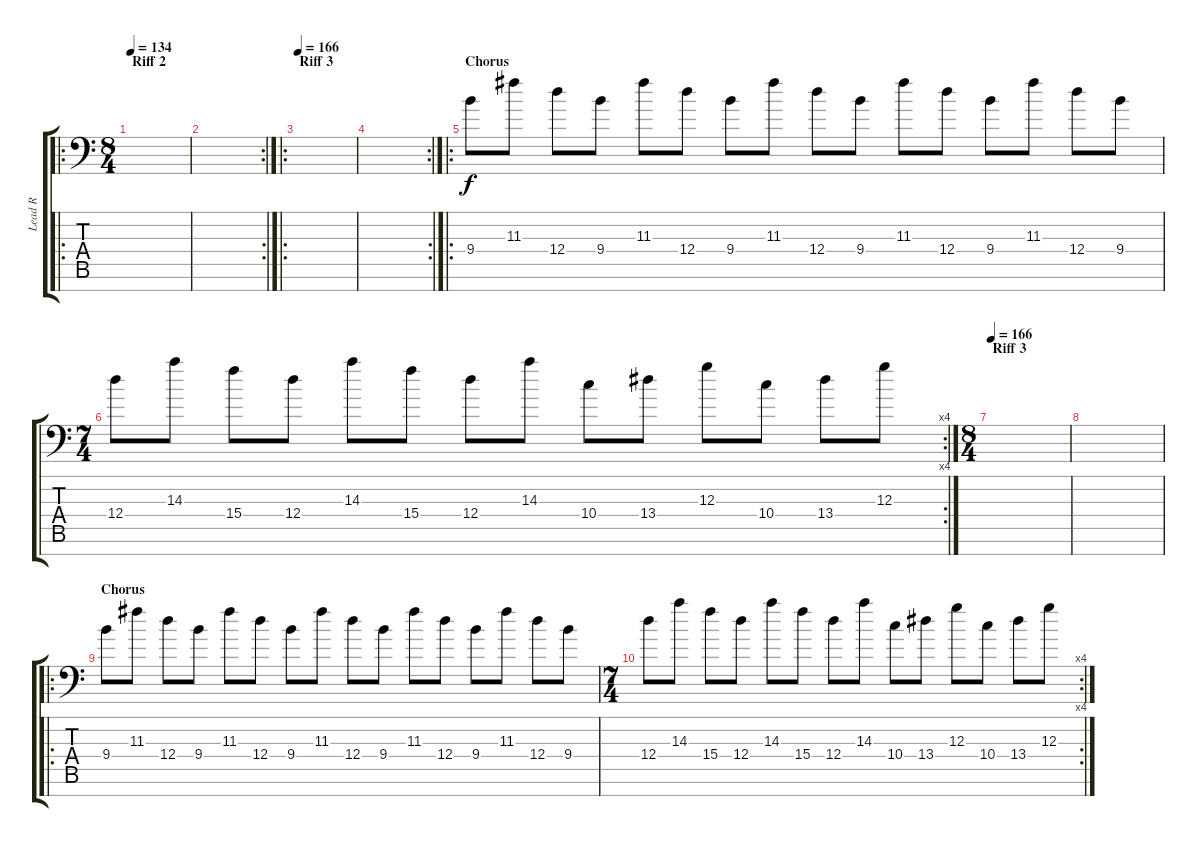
\track ("Lead R" "Lead R") {instrument distortionguitar}
\staff {score tabs}
\tuning (E4 B3 G3 D3 A2 E2 C-1) {hide}
\ro
\ts (8 4)
\section ("" "Riff 2")
\tempo 134
\clef f4
\ks c
|
\rc 2
|
\ro
\section ("" "Riff 3")
\tempo 166
|
\rc 2
|
\ro
\section ("" "Chorus")
9.4.8 11.3.8 12.4.8 9.4.8 11.3.8 12.4.8 9.4.8 11.3.8 12.4.8 9.4.8 11.3.8 12.4.8 9.4.8 11.3.8 12.4.8 9.4.8 |
\rc 4
\ts (7 4)
12.4.8 14.3.8 15.4.8 12.4.8 14.3.8 15.4.8 12.4.8 14.3.8 10.4.8 13.4.8 12.3.8 10.4.8 13.4.8 12.3.8 |
\ts (8 4)
\section ("" "Riff 3")
\tempo 166
|
|
\ro
\section ("" "Chorus")
9.4.8 11.3.8 12.4.8 9.4.8 11.3.8 12.4.8 9.4.8 11.3.8 12.4.8 9.4.8 11.3.8 12.4.8 9.4.8 11.3.8 12.4.8 9.4.8 |
\rc 4
\ts (7 4)
12.4.8 14.3.8 15.4.8 12.4.8 14.3.8 15.4.8 12.4.8 14.3.8 10.4.8 13.4.8 12.3.8 10.4.8 13.4.8 12.3.8
